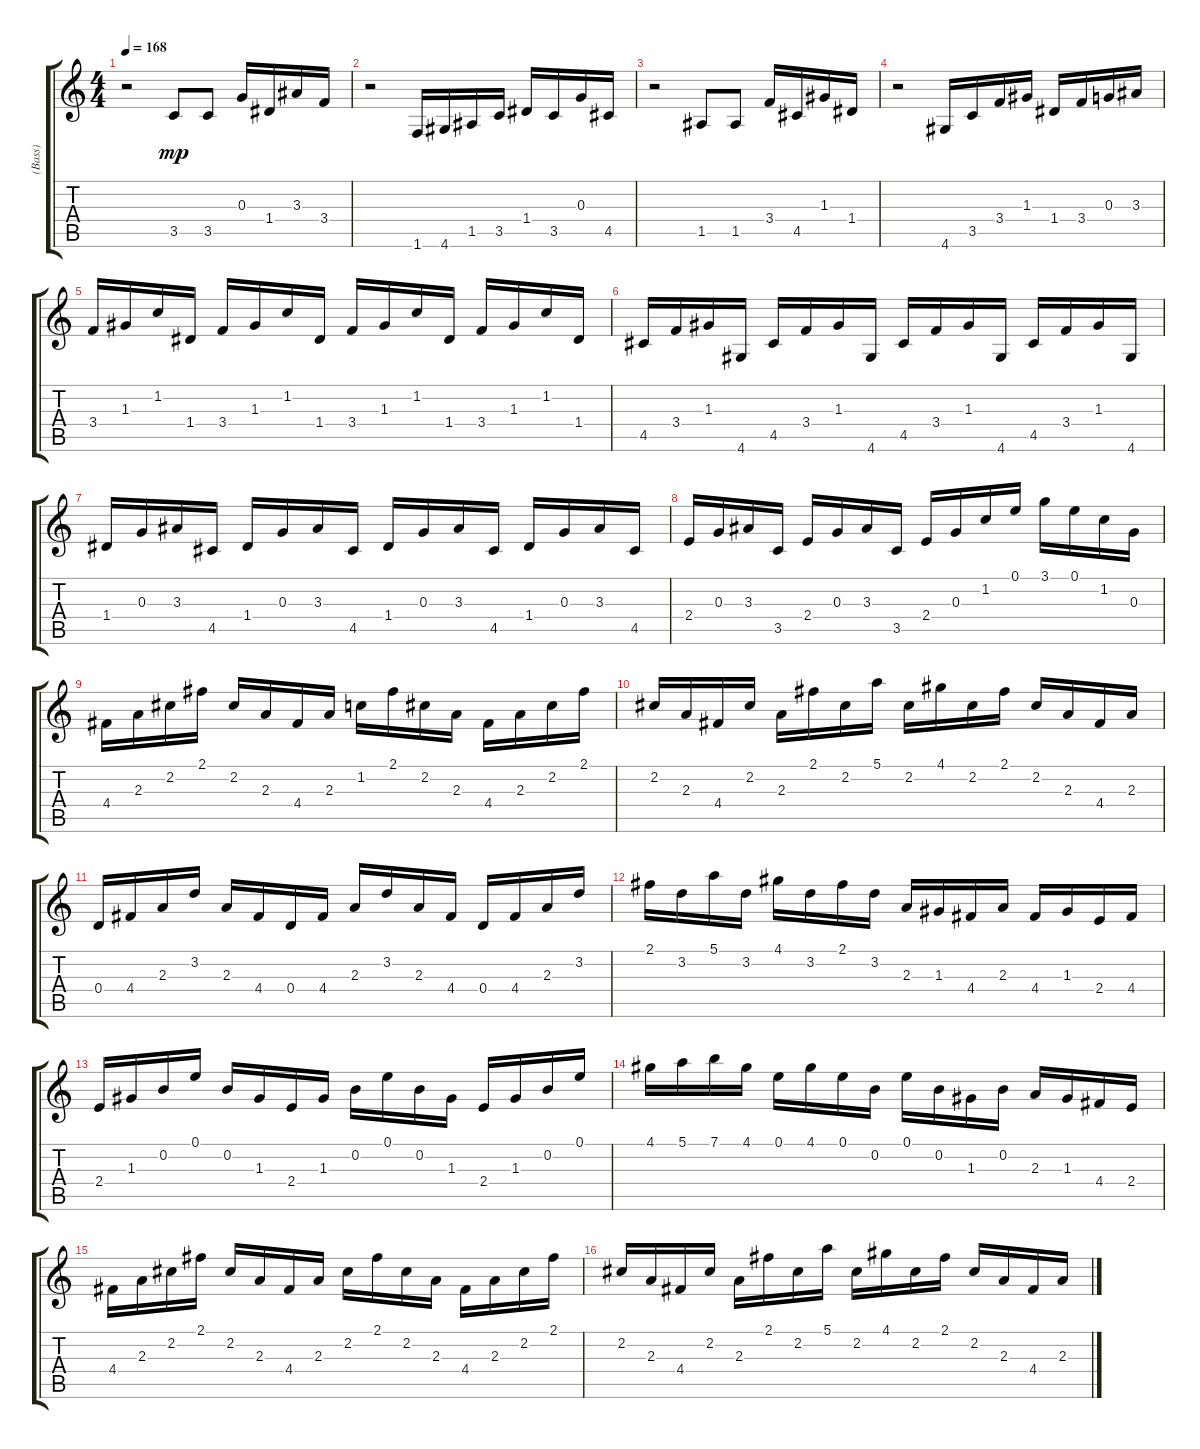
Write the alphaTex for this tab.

\track ("(Bass)" "(Bass)") {instrument fretlessbass}
\staff {score tabs}
\tuning (E4 B3 G3 D3 A2 E2) {hide}
\ts (4 4)
\tempo 168
\clef g2
\ks c
r.2{dy mp} 3.5.8 3.5.8 0.3.16 1.4.16 3.3.16 3.4.16 |
r.2 1.6.16 4.6.16 1.5.16 3.5.16 1.4.16 3.5.16 0.3.16 4.5.16 |
r.2 1.5.8 1.5.8 3.4.16 4.5.16 1.3.16 1.4.16 |
r.2 4.6.16 3.5.16 3.4.16 1.3.16 1.4.16 3.4.16 0.3.16 3.3.16 |
3.4.16 1.3.16 1.2.16 1.4.16 3.4.16 1.3.16 1.2.16 1.4.16 3.4.16 1.3.16 1.2.16 1.4.16 3.4.16 1.3.16 1.2.16 1.4.16 |
4.5.16 3.4.16 1.3.16 4.6.16 4.5.16 3.4.16 1.3.16 4.6.16 4.5.16 3.4.16 1.3.16 4.6.16 4.5.16 3.4.16 1.3.16 4.6.16 |
1.4.16 0.3.16 3.3.16 4.5.16 1.4.16 0.3.16 3.3.16 4.5.16 1.4.16 0.3.16 3.3.16 4.5.16 1.4.16 0.3.16 3.3.16 4.5.16 |
2.4.16 0.3.16 3.3.16 3.5.16 2.4.16 0.3.16 3.3.16 3.5.16 2.4.16 0.3.16 1.2.16 0.1.16 3.1.16 0.1.16 1.2.16 0.3.16 |
4.4.16 2.3.16 2.2.16 2.1.16 2.2.16 2.3.16 4.4.16 2.3.16 1.2.16 2.1.16 2.2.16 2.3.16 4.4.16 2.3.16 2.2.16 2.1.16 |
2.2.16 2.3.16 4.4.16 2.2.16 2.3.16 2.1.16 2.2.16 5.1.16 2.2.16 4.1.16 2.2.16 2.1.16 2.2.16 2.3.16 4.4.16 2.3.16 |
0.4.16 4.4.16 2.3.16 3.2.16 2.3.16 4.4.16 0.4.16 4.4.16 2.3.16 3.2.16 2.3.16 4.4.16 0.4.16 4.4.16 2.3.16 3.2.16 |
2.1.16 3.2.16 5.1.16 3.2.16 4.1.16 3.2.16 2.1.16 3.2.16 2.3.16 1.3.16 4.4.16 2.3.16 4.4.16 1.3.16 2.4.16 4.4.16 |
2.4.16 1.3.16 0.2.16 0.1.16 0.2.16 1.3.16 2.4.16 1.3.16 0.2.16 0.1.16 0.2.16 1.3.16 2.4.16 1.3.16 0.2.16 0.1.16 |
4.1.16 5.1.16 7.1.16 4.1.16 0.1.16 4.1.16 0.1.16 0.2.16 0.1.16 0.2.16 1.3.16 0.2.16 2.3.16 1.3.16 4.4.16 2.4.16 |
4.4.16 2.3.16 2.2.16 2.1.16 2.2.16 2.3.16 4.4.16 2.3.16 2.2.16 2.1.16 2.2.16 2.3.16 4.4.16 2.3.16 2.2.16 2.1.16 |
2.2.16 2.3.16 4.4.16 2.2.16 2.3.16 2.1.16 2.2.16 5.1.16 2.2.16 4.1.16 2.2.16 2.1.16 2.2.16 2.3.16 4.4.16 2.3.16
